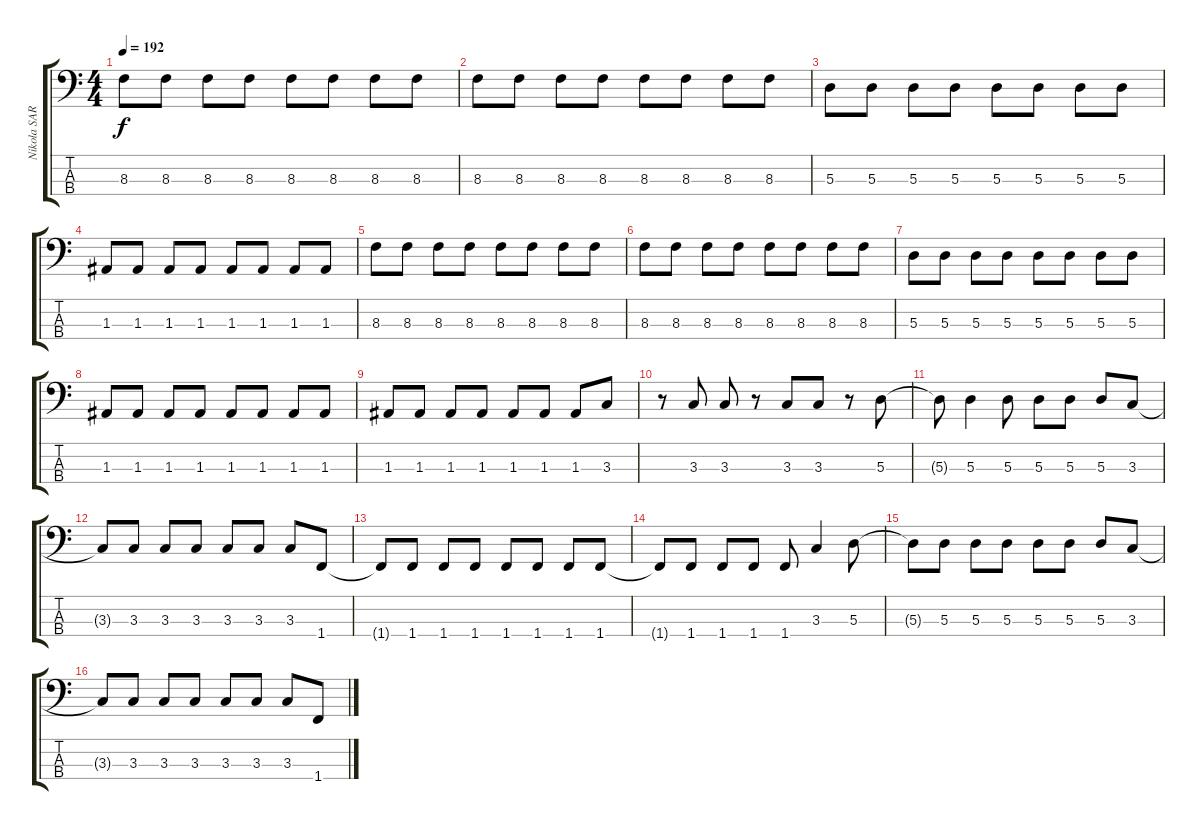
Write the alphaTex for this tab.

\track ("Nikola SARCEVIC" "Nikola SAR") {instrument electricbasspick}
\staff {score tabs}
\tuning (G2 D2 A1 E1) {hide}
\ts (4 4)
\tempo 192
\clef f4
\ks c
8.3.8{dy f} 8.3.8 8.3.8 8.3.8 8.3.8 8.3.8 8.3.8 8.3.8 |
8.3.8 8.3.8 8.3.8 8.3.8 8.3.8 8.3.8 8.3.8 8.3.8 |
5.3.8 5.3.8 5.3.8 5.3.8 5.3.8 5.3.8 5.3.8 5.3.8 |
1.3.8 1.3.8 1.3.8 1.3.8 1.3.8 1.3.8 1.3.8 1.3.8 |
8.3.8 8.3.8 8.3.8 8.3.8 8.3.8 8.3.8 8.3.8 8.3.8 |
8.3.8 8.3.8 8.3.8 8.3.8 8.3.8 8.3.8 8.3.8 8.3.8 |
5.3.8 5.3.8 5.3.8 5.3.8 5.3.8 5.3.8 5.3.8 5.3.8 |
1.3.8 1.3.8 1.3.8 1.3.8 1.3.8 1.3.8 1.3.8 1.3.8 |
1.3.8 1.3.8 1.3.8 1.3.8 1.3.8 1.3.8 1.3.8 3.3.8 |
r.8 3.3.8 3.3.8 r.8 3.3.8 3.3.8 r.8 5.3.8 |
5.3{t}.8 5.3.4 5.3.8 5.3.8 5.3.8 5.3.8 3.3.8 |
3.3{t}.8 3.3.8 3.3.8 3.3.8 3.3.8 3.3.8 3.3.8 1.4.8 |
1.4{t}.8 1.4.8 1.4.8 1.4.8 1.4.8 1.4.8 1.4.8 1.4.8 |
1.4{t}.8 1.4.8 1.4.8 1.4.8 1.4.8 3.3.4 5.3.8 |
5.3{t}.8 5.3.8 5.3.8 5.3.8 5.3.8 5.3.8 5.3.8 3.3.8 |
3.3{t}.8 3.3.8 3.3.8 3.3.8 3.3.8 3.3.8 3.3.8 1.4.8
